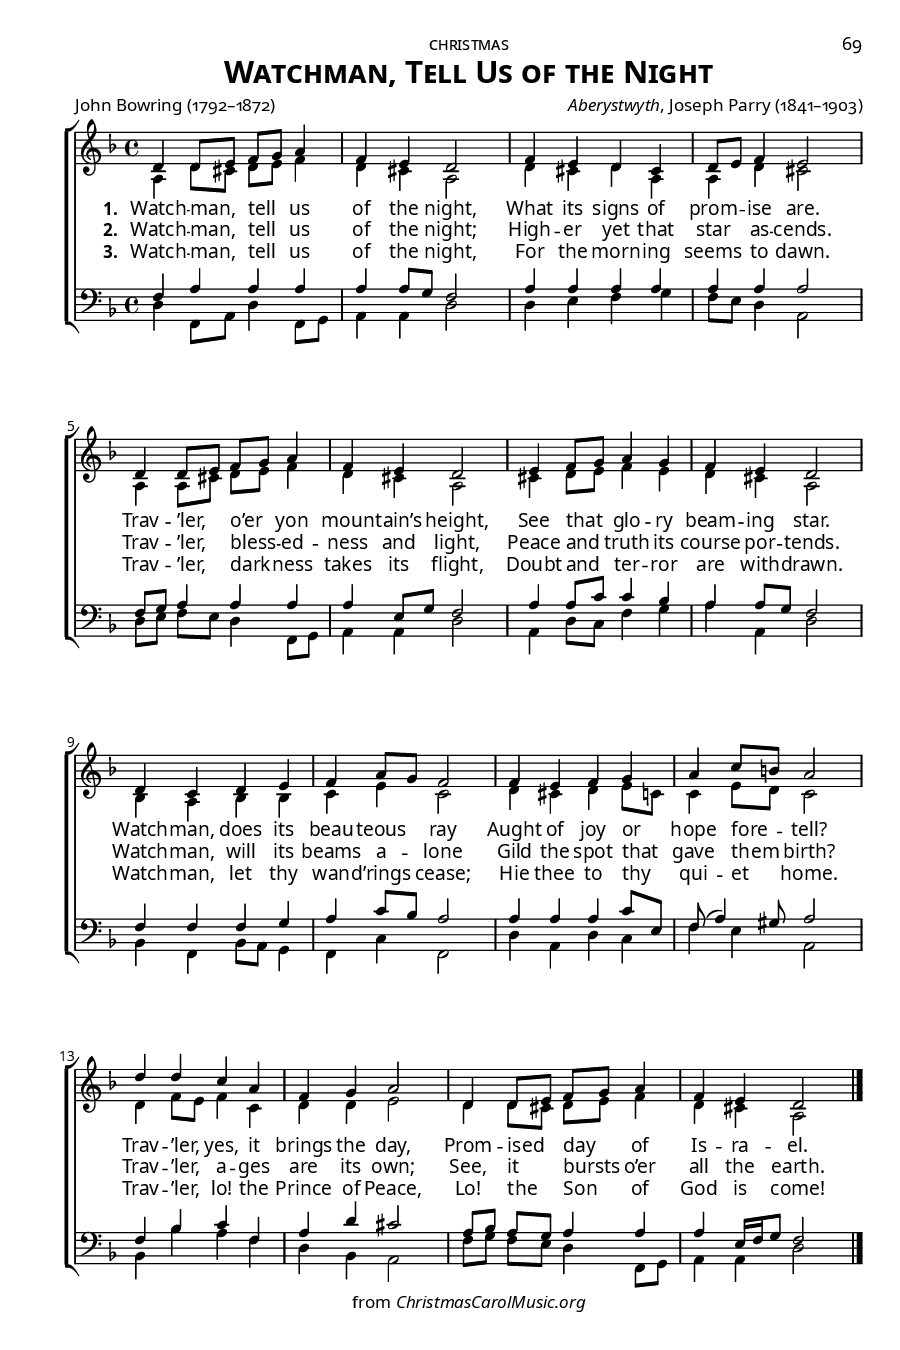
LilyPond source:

\version "2.14.2"
\include "util.ly"
\header {
  title = \markup{\override #'(font-name . "Garamond Premier Pro Semibold"){ \abs-fontsize #15 \smallCapsOldStyle"Watchman, Tell Us of the Night"}}
  poet = \markup\oldStyleNum"John Bowring (1792–1872)"
  composer = \markup\concat{\italic "Aberystwyth" \oldStyleNum", Joseph Parry (1841–1903)"}
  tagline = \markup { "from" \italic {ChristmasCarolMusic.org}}
}
\paper {
  %print-all-headers = ##f
  paper-height = 9\in
  paper-width = 6\in
  indent = 0\in
  %system-system-spacing = #'((basic-distance . 10) (padding . 0))
  %system-system-spacing =
  %  #'((basic-distance . 0)
  %     (minimum-distance . 0)
  %     (padding . -0.35)
  %     (stretchability . 100))
  ragged-last-bottom = ##f
  ragged-bottom = ##f
  two-sided = ##t
  inner-margin = 0.5\in
  outer-margin = 0.25\in
  top-margin = 0.25\in
  bottom-margin = 0.25\in
  first-page-number = #069
  print-first-page-number = ##t
  headerLine = \markup{\override #'(font-name . "Garamond Premier Pro") \smallCapsOldStyle"christmas"}
  oddHeaderMarkup = \markup\fill-line{
     \override #'(font-name . "Garamond Premier Pro")\abs-fontsize #8.5
     \combine 
        \fill-line{"" \on-the-fly #print-page-number-check-first
        \oldStylePageNum""
        }
        \fill-line{\headerLine}
  }
  evenHeaderMarkup = \markup {
     \override #'(font-name . "Garamond Premier Pro")\abs-fontsize #8.5
     \combine
        \on-the-fly #print-page-number-check-first
        \oldStylePageNum""
        \fill-line{\headerLine}
  }
}
#(set-global-staff-size 15) \paper{ #(define fonts (make-pango-font-tree "GoudyOlSt BT" "Garamond Premier Pro" "Garamond Premier Pro" (/ 15 20))) }
global = {
  \key f \major
  \time 4/4
  \autoBeamOff
  \override DynamicLineSpanner #'staff-padding = #0.0
  \override DynamicLineSpanner #'Y-extent = #'(-1 . 1)
}

sopMusic = \relative c' {
  d4 d8[ e] f[ g] a4 |
  f e d2 |
  f4 e d cis |
  d8[ e] f4 e2 | \break
  
  d4 d8[ e] f[ g] a4 |
  f e d2 |
  e4 f8[ g] a4 g |
  f e d2 | \break
  
  d4 c d e |
  f a8[ g] f2 |
  f4 e f g |
  a c8[ b] a2 | \break
  
  d4 d c a |
  f g a2 |
  d,4 d8[ e] f[ g] a4 |
  f e d2 \bar "|."
}
sopWords = \lyricmode {
  
}

altoMusic = \relative c' {
  a4 d8[ cis] d[ e] f4 |
  d cis a2 |
  d4 cis d a |
  a d cis2 |
  
  a4 a8[ cis] d[ e] f4 |
  d cis a2 |
  cis4 d8[ e] f4 e |
  d cis a2 |
  
  bes4 a bes bes |
  c e c2 |
  d4 cis d e8[ c] |
  c4 e8[ d] c2 |
  
  d4 f8[ e] f4 c |
  d d e2 |
  d4 d8[ cis] d[ e] f4 |
  d cis a2 \bar "|."
}
altoWords = \lyricmode {
  \dropLyricsVII
  \set stanza = #"1. "
  Watch -- man, tell us of the night,
  What its signs of prom -- ise are.
  Trav -- ’ler, o’er yon moun -- tain’s height,
  See that glo -- ry beam -- ing star.
  Watch -- man, does its beau -- teous ray
  Aught of joy or hope fore -- tell?
  Trav -- ’ler, yes, it brings the day,
  Prom -- ised day of Is -- ra -- el.
}
altoWordsII = \lyricmode {
  \dropLyricsVII
%\markup\italic
  \set stanza = #"2. "
  Watch -- man, tell us of the night;
  High -- er yet that star as -- cends.
  Trav -- ’ler, bless -- ed -- ness and light,
  Peace and truth its course por -- tends.
  Watch -- man, will its beams a -- lone
  Gild the spot that gave them birth?
  Trav -- ’ler, a -- ges are its own;
  See, it bursts o’er all the earth.
}
altoWordsIII = \lyricmode {
  \dropLyricsVII
  \set stanza = #"3. "
  Watch -- man, tell us of the night,
  For the morn -- ing seems to dawn.
  Trav -- ’ler, dark -- ness takes its flight,
  Doubt and ter -- ror are with -- drawn.
  Watch -- man, let thy wan -- d’rings cease;
  Hie thee to thy qui -- et home.
  Trav -- ’ler, lo! the Prince of Peace,
  Lo! the Son of God is come!
}
altoWordsIV = \lyricmode {
  \set stanza = #"4. "
  \set ignoreMelismata = ##t
}
altoWordsV = \lyricmode {
  \set stanza = #"5. "
  \set ignoreMelismata = ##t
}
altoWordsVI = \lyricmode {
  \set stanza = #"6. "
  \set ignoreMelismata = ##t
}
tenorMusic = \relative c {
  f4 a a a |
  a a8[ g] f2 |
  a4 a a a |
  a a a2 |
  
  f8[ g] a4 a a |
  a e8[ g] f2 |
  a4 a8[ c] c4 bes |
  a a8[ g] f2 |
  
  f4 f f g |
  a c8[ bes] a2 |
  a4 a a c8[ e,] |
  f8( a4) gis8 a2 |
  
  f4 bes c f, |
  a d cis2 |
  a8[ bes] a[ g] a4 a |
  a e16[ f g8] f2 \bar "|."
}
tenorWords = \lyricmode {

}

bassMusic = \relative c {
  d4 f,8[ a] d4 f,8[ g] |
  a4 a d2 |
  d4 e f g |
  f8[ e] d4 a2 |
  
  d8[ e] f[ e] d4 f,8[ g] |
  a4 a d2 |
  a4 d8[ c] f4 g |
  a a, d2 |
  
  bes4 f bes8[ a] g4 |
  f c' f,2 |
  d'4 a d c |
  f e a,2 |
  
  bes4 bes' a f |
  d bes a2 |
  f'8[ g] f[ e] d4 f,8[ g] |
  a4 a d2 \bar "|."
}
bassWords = \lyricmode {

}

pianoRH = \relative c' {
  
}
pianoLH = \relative c' {
  
}

\score {
  <<
   \new ChoirStaff <<
    \new Staff = women <<
      \new Voice = "sopranos" { \voiceOne << \global \sopMusic >> }
      \new Voice = "altos" { \voiceTwo << \global \altoMusic >> }
    >>
    \new Lyrics \with { alignAboveContext = #"women" \override VerticalAxisGroup #'nonstaff-relatedstaff-spacing = #'((basic-distance . 1))} \lyricsto "sopranos" \sopWords
    \new Lyrics = "altosVI"  \with { alignBelowContext = #"women" } \lyricsto "altos" \altoWordsVI
    \new Lyrics = "altosV"  \with { alignBelowContext = #"women" } \lyricsto "altos" \altoWordsV
    \new Lyrics = "altosIV"  \with { alignBelowContext = #"women" } \lyricsto "altos" \altoWordsIV
    \new Lyrics = "altosIII"  \with { alignBelowContext = #"women" } \lyricsto "altos" \altoWordsIII
    \new Lyrics = "altosII"  \with { alignBelowContext = #"women" } \lyricsto "altos" \altoWordsII
    \new Lyrics = "altos"  \with { alignBelowContext = #"women" \override VerticalAxisGroup #'nonstaff-relatedstaff-spacing = #'((basic-distance . 1))} \lyricsto "altos" \altoWords
   \new Staff = men <<
      \clef bass
      \new Voice = "tenors" { \voiceOne << \global \tenorMusic >> }
      \new Voice = "basses" { \voiceTwo << \global \bassMusic >> }
    >>
    \new Lyrics \with { alignAboveContext = #"men" \override VerticalAxisGroup #'nonstaff-relatedstaff-spacing = #'((basic-distance . 1)) } \lyricsto "tenors" \tenorWords
    \new Lyrics \with { alignBelowContext = #"men" \override VerticalAxisGroup #'nonstaff-relatedstaff-spacing = #'((basic-distance . 1)) } \lyricsto "basses" \bassWords
  >>
%    \new PianoStaff << \new Staff { \new Voice { \pianoRH } } \new Staff { \clef "bass" \pianoLH } >>
  >>
  \layout {
    \context {
      \Score
      \override SpacingSpanner #'base-shortest-duration = #(ly:make-moment 1 4)
      \override SpacingSpanner #'common-shortest-duration = #(ly:make-moment 1 4)
    }
    \context {
      % Remove all empty staves
      % \Staff \RemoveEmptyStaves \override VerticalAxisGroup #'remove-first = ##t
    }
  }
  \midi {
    %\tempo 4 = 90
    \set Staff.midiInstrument = "flute"
  
    \context {
      \Voice
      \remove "Dynamic_performer"
    }
  }
}
